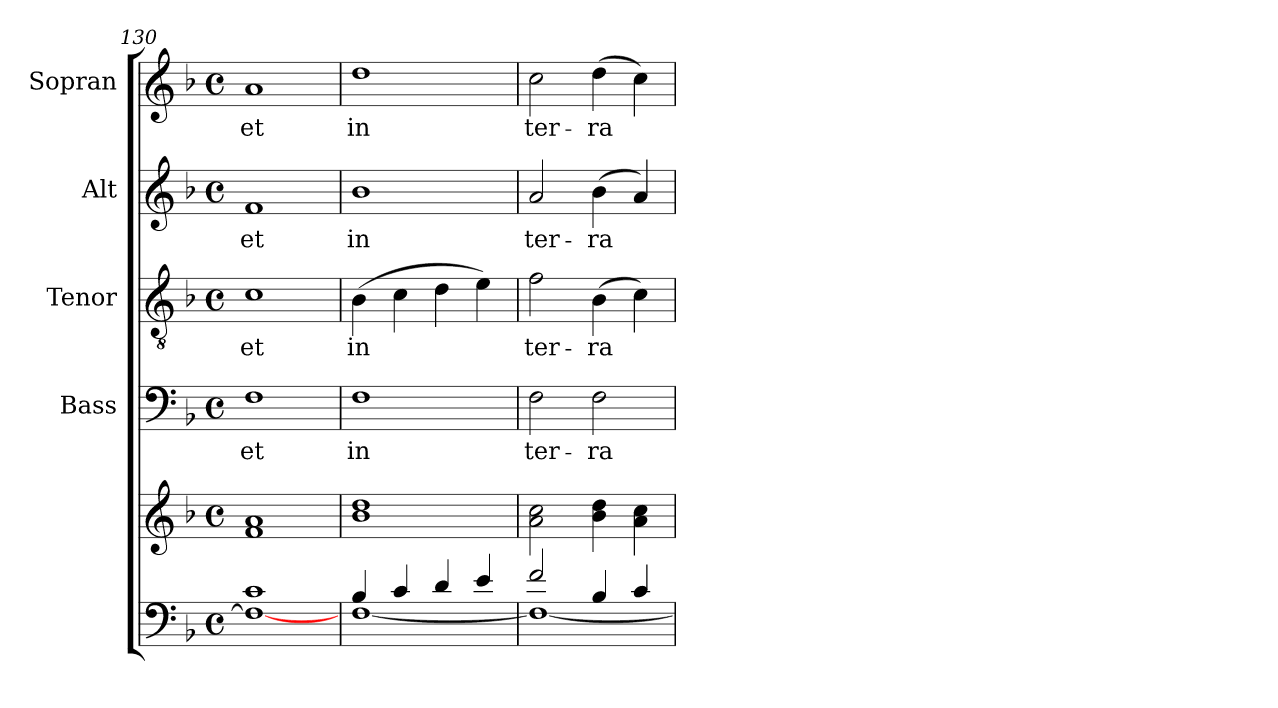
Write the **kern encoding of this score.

**kern	**kern	**kern	**text	**kern	**text	**kern	**text	**kern	**text
*part5	*part5	*part4	*part4	*part3	*part3	*part2	*part2	*part1	*part1
*staff6	*staff5	*staff4	*staff4	*staff3	*staff3	*staff2	*staff2	*staff1	*staff1
*	*	*I"Bass	*	*I"Tenor	*	*I"Alt	*	*I"Sopran	*
*	*	*I'B.	*	*I'T.	*	*I'A.	*	*I'S.	*
*clefF4	*clefG2	*clefF4	*	*clefGv2	*	*clefG2	*	*clefG2	*
*k[b-]	*k[b-]	*k[b-]	*	*k[b-]	*	*k[b-]	*	*k[b-]	*
*F:	*F:	*F:	*	*F:	*	*F:	*	*F:	*
*M4/4	*M4/4	*M4/4	*	*M4/4	*	*M4/4	*	*M4/4	*
*met(c)	*met(c)	*met(c)	*	*met(c)	*	*met(c)	*	*met(c)	*
=130	=130	=130	=130	=130	=130	=130	=130	=130	=130
!	!	!	!LO:LY:b	!	!LO:LY:b	!	!LO:LY:b	!	!LO:LY:b
1F_ 1c	1f 1a	1F	et	1c	et	1f	et	1a	et
=131	=131	=131	=131	=131	=131	=131	=131	=131	=131
*^	*	*	*	*	*	*	*	*	*
!	!	!	!	!LO:LY:b	!	!LO:LY:b	!	!LO:LY:b	!	!LO:LY:b
4B-/	[<1F	1b- 1dd	1F	in	(>4B-\	in	1b-	in	1dd	in
4c/	.	.	.	.	4c\	.	.	.	.	.
4d/	.	.	.	.	4d\	.	.	.	.	.
4e/	.	.	.	.	4e\)	.	.	.	.	.
=132	=132	=132	=132	=132	=132	=132	=132	=132	=132	=132
!	!	!	!	!LO:LY:b	!	!LO:LY:b	!	!LO:LY:b	!	!LO:LY:b
2f/	1F_	2a\ 2cc\	2F\	ter-	2f\	ter-	2a/	ter-	2cc\	ter-
!	!	!	!	!LO:LY:b	!	!LO:LY:b	!	!LO:LY:b	!	!LO:LY:b
4B-/	.	4b-\ 4dd\	2F\	-ra	(>4B-\	-ra	(>4b-\	-ra	(>4dd\	-ra
4c/	.	4a\ 4cc\	.	.	4c\)	.	4a/)	.	4cc\)	.
*v	*v	*	*	*	*	*	*	*	*	*
=	=	=	=	=	=	=	=	=	=
*-	*-	*-	*-	*-	*-	*-	*-	*-	*-
